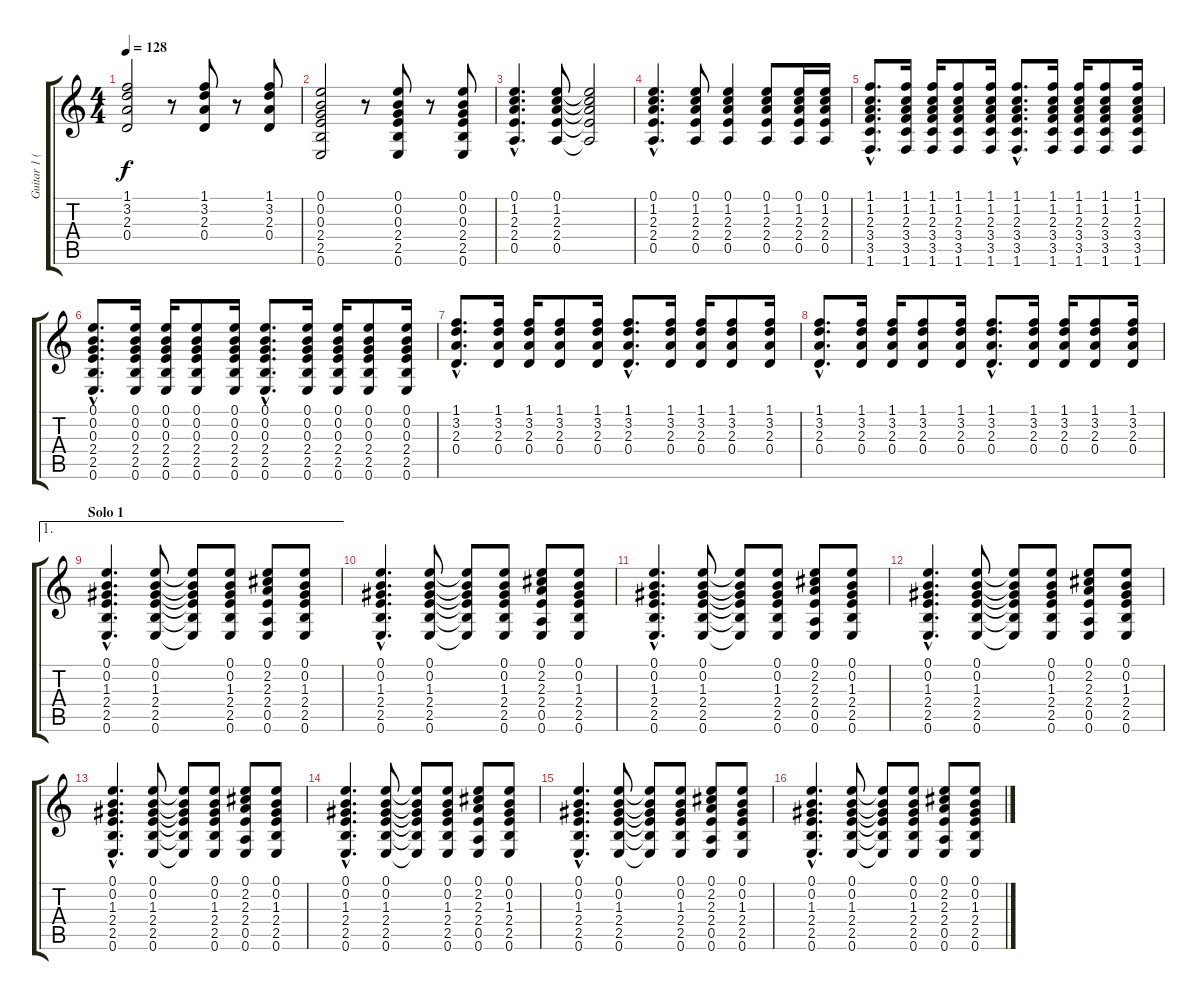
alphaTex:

\track ("Guitar 1 (Electric 12 strings)" "Guitar 1 (") {instrument electricguitarclean}
\staff {score tabs}
\tuning (E4 B3 G3 D3 A2 E2) {hide}
\ts (4 4)
\tempo 128
\clef g2
\ks c
(1.1 3.2 2.3 0.4).2{dy f} r.8 (1.1 3.2 2.3 0.4).8 r.8 (1.1 3.2 2.3 0.4).8 |
(0.1 0.2 0.3 2.4 2.5 0.6).2 r.8 (0.1 0.2 0.3 2.4 2.5 0.6).8 r.8 (0.1 0.2 0.3 2.4 2.5 0.6).8 |
(0.1{hac} 1.2{hac} 2.3{hac} 2.4{hac} 0.5{hac}).4{d} (0.1 1.2 2.3 2.4 0.5).8 (0.1{t} 1.2{t} 2.3{t} 2.4{t} 0.5{t}).2 |
(0.1{hac} 1.2{hac} 2.3{hac} 2.4{hac} 0.5{hac}).4{d} (0.1 1.2 2.3 2.4 0.5).8 (0.1 1.2 2.3 2.4 0.5).4 (0.1 1.2 2.3 2.4 0.5).8 (0.1 1.2 2.3 2.4 0.5).16 (0.1 1.2 2.3 2.4 0.5).16 |
(1.1{hac} 1.2{hac} 2.3{hac} 3.4{hac} 3.5{hac} 1.6{hac}).8{d} (1.1 1.2 2.3 3.4 3.5 1.6).16 (1.1 1.2 2.3 3.4 3.5 1.6).16 (1.1 1.2 2.3 3.4 3.5 1.6).8 (1.1 1.2 2.3 3.4 3.5 1.6).16 (1.1{hac} 1.2{hac} 2.3{hac} 3.4{hac} 3.5{hac} 1.6{hac}).8{d} (1.1 1.2 2.3 3.4 3.5 1.6).16 (1.1 1.2 2.3 3.4 3.5 1.6).16 (1.1 1.2 2.3 3.4 3.5 1.6).8 (1.1 1.2 2.3 3.4 3.5 1.6).16 |
(0.1{hac} 0.2{hac} 0.3{hac} 2.4{hac} 2.5{hac} 0.6{hac}).8{d} (0.1 0.2 0.3 2.4 2.5 0.6).16 (0.1 0.2 0.3 2.4 2.5 0.6).16 (0.1 0.2 0.3 2.4 2.5 0.6).8 (0.1 0.2 0.3 2.4 2.5 0.6).16 (0.1{hac} 0.2{hac} 0.3{hac} 2.4{hac} 2.5{hac} 0.6{hac}).8{d} (0.1 0.2 0.3 2.4 2.5 0.6).16 (0.1 0.2 0.3 2.4 2.5 0.6).16 (0.1 0.2 0.3 2.4 2.5 0.6).8 (0.1 0.2 0.3 2.4 2.5 0.6).16 |
(1.1{hac} 3.2{hac} 2.3{hac} 0.4{hac}).8{d} (1.1 3.2 2.3 0.4).16 (1.1 3.2 2.3 0.4).16 (1.1 3.2 2.3 0.4).8 (1.1 3.2 2.3 0.4).16 (1.1{hac} 3.2{hac} 2.3{hac} 0.4{hac}).8{d} (1.1 3.2 2.3 0.4).16 (1.1 3.2 2.3 0.4).16 (1.1 3.2 2.3 0.4).8 (1.1 3.2 2.3 0.4).16 |
(1.1{hac} 3.2{hac} 2.3{hac} 0.4{hac}).8{d} (1.1 3.2 2.3 0.4).16 (1.1 3.2 2.3 0.4).16 (1.1 3.2 2.3 0.4).8 (1.1 3.2 2.3 0.4).16 (1.1{hac} 3.2{hac} 2.3{hac} 0.4{hac}).8{d} (1.1 3.2 2.3 0.4).16 (1.1 3.2 2.3 0.4).16 (1.1 3.2 2.3 0.4).8 (1.1 3.2 2.3 0.4).16 |
\ae 1
\section ("" "Solo 1")
(0.1{hac} 0.2{hac} 1.3{hac} 2.4{hac} 2.5{hac} 0.6{hac}).4{d} (0.1 0.2 1.3 2.4 2.5 0.6).8 (0.1{t} 0.2{t} 1.3{t} 2.4{t} 2.5{t} 0.6{t}).8 (0.1 0.2 1.3 2.4 2.5 0.6).8 (0.1 2.2 2.3 2.4 0.5 0.6).8 (0.1 0.2 1.3 2.4 2.5 0.6).8 |
(0.1{hac} 0.2{hac} 1.3{hac} 2.4{hac} 2.5{hac} 0.6{hac}).4{d} (0.1 0.2 1.3 2.4 2.5 0.6).8 (0.1{t} 0.2{t} 1.3{t} 2.4{t} 2.5{t} 0.6{t}).8 (0.1 0.2 1.3 2.4 2.5 0.6).8 (0.1 2.2 2.3 2.4 0.5 0.6).8 (0.1 0.2 1.3 2.4 2.5 0.6).8 |
(0.1{hac} 0.2{hac} 1.3{hac} 2.4{hac} 2.5{hac} 0.6{hac}).4{d} (0.1 0.2 1.3 2.4 2.5 0.6).8 (0.1{t} 0.2{t} 1.3{t} 2.4{t} 2.5{t} 0.6{t}).8 (0.1 0.2 1.3 2.4 2.5 0.6).8 (0.1 2.2 2.3 2.4 0.5 0.6).8 (0.1 0.2 1.3 2.4 2.5 0.6).8 |
(0.1{hac} 0.2{hac} 1.3{hac} 2.4{hac} 2.5{hac} 0.6{hac}).4{d} (0.1 0.2 1.3 2.4 2.5 0.6).8 (0.1{t} 0.2{t} 1.3{t} 2.4{t} 2.5{t} 0.6{t}).8 (0.1 0.2 1.3 2.4 2.5 0.6).8 (0.1 2.2 2.3 2.4 0.5 0.6).8 (0.1 0.2 1.3 2.4 2.5 0.6).8 |
(0.1{hac} 0.2{hac} 1.3{hac} 2.4{hac} 2.5{hac} 0.6{hac}).4{d} (0.1 0.2 1.3 2.4 2.5 0.6).8 (0.1{t} 0.2{t} 1.3{t} 2.4{t} 2.5{t} 0.6{t}).8 (0.1 0.2 1.3 2.4 2.5 0.6).8 (0.1 2.2 2.3 2.4 0.5 0.6).8 (0.1 0.2 1.3 2.4 2.5 0.6).8 |
(0.1{hac} 0.2{hac} 1.3{hac} 2.4{hac} 2.5{hac} 0.6{hac}).4{d} (0.1 0.2 1.3 2.4 2.5 0.6).8 (0.1{t} 0.2{t} 1.3{t} 2.4{t} 2.5{t} 0.6{t}).8 (0.1 0.2 1.3 2.4 2.5 0.6).8 (0.1 2.2 2.3 2.4 0.5 0.6).8 (0.1 0.2 1.3 2.4 2.5 0.6).8 |
(0.1{hac} 0.2{hac} 1.3{hac} 2.4{hac} 2.5{hac} 0.6{hac}).4{d} (0.1 0.2 1.3 2.4 2.5 0.6).8 (0.1{t} 0.2{t} 1.3{t} 2.4{t} 2.5{t} 0.6{t}).8 (0.1 0.2 1.3 2.4 2.5 0.6).8 (0.1 2.2 2.3 2.4 0.5 0.6).8 (0.1 0.2 1.3 2.4 2.5 0.6).8 |
(0.1{hac} 0.2{hac} 1.3{hac} 2.4{hac} 2.5{hac} 0.6{hac}).4{d} (0.1 0.2 1.3 2.4 2.5 0.6).8 (0.1{t} 0.2{t} 1.3{t} 2.4{t} 2.5{t} 0.6{t}).8 (0.1 0.2 1.3 2.4 2.5 0.6).8 (0.1 2.2 2.3 2.4 0.5 0.6).8 (0.1 0.2 1.3 2.4 2.5 0.6).8
